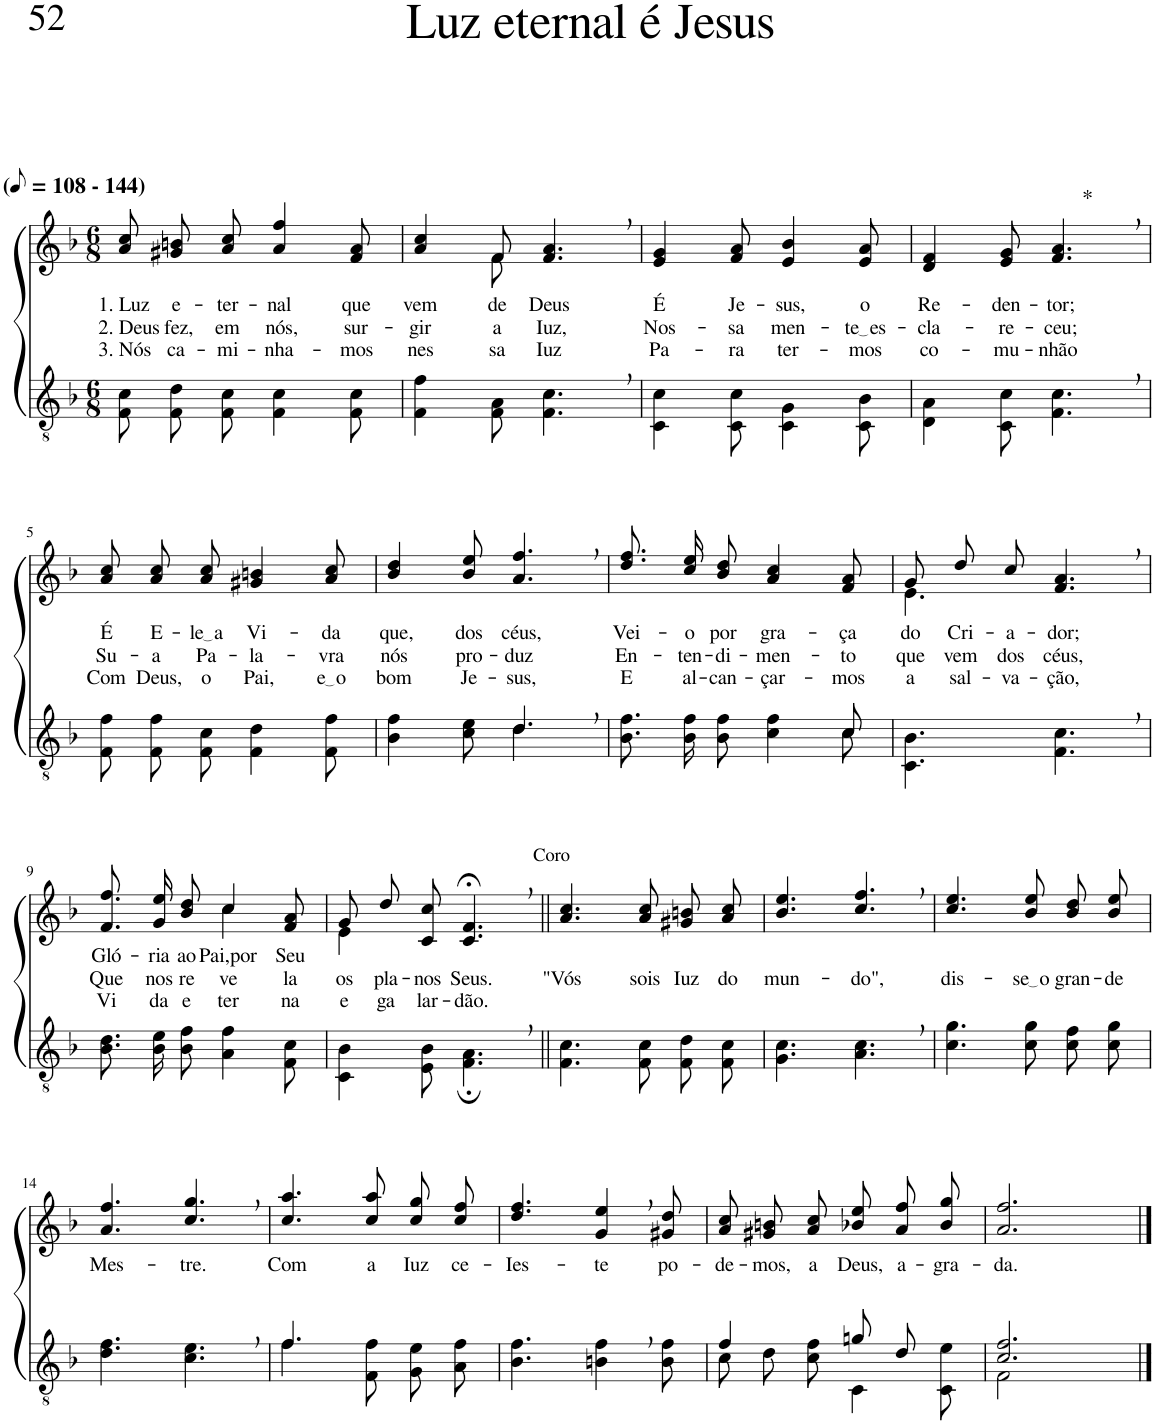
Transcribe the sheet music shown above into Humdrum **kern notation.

**kern	**kern	**text	**text	**text	**harte
*part2	*part1	*part1	*part1	*part1	*part1
*staff2	*staff1	*staff1	*staff1	*staff1	*
*I"Parte III e IV	*I"Parte I e II	*	*	*	*
*clefGv2	*clefG2	*	*	*	*
*Trd3c5	*Trd3c5	*	*	*	*
*k[b-]	*k[b-]	*	*	*	*
*M6/8	*M6/8	*	*	*	*
*MM54	*MM54	*	*	*	*
=1	=1	=1	=1	=1	=1
!	!LO:TX:a:B:t=(	!	!	!	!
!	!LO:TX:a:B:t=- 144)	!	!	!	!
!	!	!LO:LY:b	!LO:LY:b	!LO:LY:b	!
8F/ 8c/L	8a\ 8cc\L	1. Luz	2. Deus	3. Nós	.
!	!	!LO:LY:b	!LO:LY:b	!LO:LY:b	!
8F/ 8d/	8g#X\ 8bn\	e-	fez,	ca-	.
!	!	!LO:LY:b	!LO:LY:b	!LO:LY:b	!
8F/ 8c/J	8a\ 8cc\J	-ter-	em	-mi-	.
!	!	!LO:LY:b	!LO:LY:b	!LO:LY:b	!
4F\ 4c\	4a/ 4ff/	-nal	nós,	-nha-	.
!	!	!LO:LY:b	!LO:LY:b	!LO:LY:b	!
8F\ 8c\	8f/ 8a/	que	sur-	-mos	.
=2	=2	=2	=2	=2	=2
!	!	!LO:LY:b	!LO:LY:b	!LO:LY:b	!
*	*^	*	*	*	*
4F\ 4f\	4a/ 4cc/	4ryy	vem	-gir	nes-	.
!	!	!	!LO:LY:b	!LO:LY:b	!LO:LY:b	!
8F\ 8A\	8f/	8f\	de	a	-sa	.
!	!	!	!LO:LY:b	!LO:LY:b	!LO:LY:b	!
4.F\, 4.c\,	4.f/, 4.a/,	4.ryy	Deus	Iuz,	Iuz	.
=3	=3	=3	=3	=3	=3	=3
!	!	!	!LO:LY:b	!LO:LY:b	!LO:LY:b	!
*	*v	*v	*	*	*	*
4C\ 4c\	4e/ 4g/	É	Nos-	Pa-	.
!	!	!LO:LY:b	!LO:LY:b	!LO:LY:b	!
8C\ 8c\	8f/ 8a/	Je-	-sa	-ra	.
!	!	!LO:LY:b	!LO:LY:b	!LO:LY:b	!
4C\ 4G\	4e/ 4b-/	-sus,	men-	ter-	.
!	!	!LO:LY:b	!LO:LY:b	!LO:LY:b	!
8C\ 8B-\	8e/ 8a/	o	te es	-mos	.
=4	=4	=4	=4	=4	=4
!	!	!LO:LY:b	!LO:LY:b	!LO:LY:b	!
4D\ 4A\	4d/ 4f/	Re-	-cla-	co-	.
!	!	!LO:LY:b	!LO:LY:b	!LO:LY:b	!
8C\ 8c\	8e/ 8g/	-den-	-re-	-mu-	.
!	!	!LO:LY:b	!LO:LY:b	!LO:LY:b	!LO:H:kt=*
4.F\, 4.c\,	4.f/, 4.a/,	-tor;	-ceu;	-nhão	N
!!LO:LB:g=z
=5	=5	=5	=5	=5	=5
!	!	!LO:LY:b	!LO:LY:b	!LO:LY:b	!
8F/ 8f/L	8a\ 8cc\L	É	Su-	Com	.
!	!	!LO:LY:b	!LO:LY:b	!LO:LY:b	!
8F/ 8f/	8a\ 8cc\	E-	-a	Deus,	.
!	!	!LO:LY:b	!LO:LY:b	!LO:LY:b	!
8F/ 8c/J	8a\ 8cc\J	le a	Pa-	o	.
!	!	!LO:LY:b	!LO:LY:b	!LO:LY:b	!
4F\ 4d\	4g#X/ 4bn/	Vi-	-la-	Pai,	.
!	!	!LO:LY:b	!LO:LY:b	!LO:LY:b	!
8F\ 8f\	8a/ 8cc/	-da	-vra	e o	.
=6	=6	=6	=6	=6	=6
*^	*	*	*	*	*
!	!	!	!LO:LY:b	!LO:LY:b	!LO:LY:b	!
4.ryy	4B-\ 4f\	4b-/ 4dd/	que,	nós	bom	.
!	!	!	!LO:LY:b	!LO:LY:b	!LO:LY:b	!
.	8c\ 8e\	8b-/ 8ee/	dos	pro-	Je-	.
!	!	!	!LO:LY:b	!LO:LY:b	!LO:LY:b	!
4.d,/	4.d\	4.a/, 4.ff/,	céus,	-duz	-sus,	.
=7	=7	=7	=7	=7	=7	=7
!	!	!	!LO:LY:b	!LO:LY:b	!LO:LY:b	!
8.B-\ 8.f\L	8ryy	8.dd\ 8.ff\L	Vei-	En-	E	.
!	!	!	!LO:LY:b	!LO:LY:b	!LO:LY:b	!
*v	*v	*	*	*	*	*
16B-\ 16f\K	16cc\ 16ee\K	-o	-ten-	al-	.
!	!	!LO:LY:b	!LO:LY:b	!LO:LY:b	!
8B-\ 8f\J	8b-\ 8dd\J	por	-di-	-can-	.
!	!	!LO:LY:b	!LO:LY:b	!LO:LY:b	!
4c\ 4f\	4a/ 4cc/	gra-	-men-	-çar-	.
*^	*	*	*	*	*
!	!	!	!LO:LY:b	!LO:LY:b	!LO:LY:b	!
8c\	8c/	8f/ 8a/	-ça	-to	-mos	.
=8	=8	=8	=8	=8	=8	=8
*	*	*^	*	*	*	*
!	!	!	!	!LO:LY:b	!LO:LY:b	!LO:LY:b	!
*v	*v	*	*	*	*	*	*
4.C\ 4.B-\	8g/L	4.e\	do	que	a	.
!	!	!	!LO:LY:b	!LO:LY:b	!LO:LY:b	!
.	8dd/	.	Cri-	vem	sal-	.
!	!	!	!LO:LY:b	!LO:LY:b	!LO:LY:b	!
.	8cc/J	.	-a-	dos	-va-	.
!	!	!	!LO:LY:b	!LO:LY:b	!LO:LY:b	!
4.F\, 4.c\,	4.f/, 4.a/,	4.ryy	-dor;	céus,	-ção,	.
!!LO:LB:g=z	!!
=9	=9	=9	=9	=9	=9	=9
!	!	!	!LO:LY:b	!LO:LY:b	!LO:LY:b	!
8.B-\ 8.d\L	4.ryy	8.f/ 8.ff/L	Gló-	Que	Vi	.
!	!	!	!LO:LY:b	!LO:LY:b	!LO:LY:b	!
16B-\ 16e\K	.	16g/ 16ee/K	-ria	nos	da	.
!	!	!	!LO:LY:b	!LO:LY:b	!LO:LY:b	!
8B-\ 8f\J	.	8b-/ 8dd/J	ao	re-	e-	.
!	!	!	!LO:LY:b	!LO:LY:b	!LO:LY:b	!
4A\ 4f\	4cc\	4cc/	Pai,por	-ve-	-ter-	.
!	!	!	!LO:LY:b	!LO:LY:b	!LO:LY:b	!
8F\ 8c\	8ryy	8f/ 8a/	Seu	-la	-na	.
=10	=10	=10	=10	=10	=10	=10
!	!	!	!	!LO:LY:b	!LO:LY:b	!
4C\ 4B-\	8g/L	4e\	.	os	e	.
!	!	!	!	!LO:LY:b	!LO:LY:b	!
.	8dd/	.	.	pla-	ga	.
!	!	!	!	!LO:LY:b	!LO:LY:b	!
8E\ 8B-\	8c/ 8cc/J	2ryy	.	-nos	lar-	.
!	!LO:TX:a:t=Coro	!	!	!	!	!
!	!	!	!	!LO:LY:b	!LO:LY:b	!
4.F\;, 4.A\;,	4.c/;<, 4.f/;<,	.	.	Seus.	-dão.	.
*	*v	*v	*	*	*	*
=11||	=11||	=11||	=11||	=11||	=11||
!	!	!	!LO:LY:b	!	!
4.F\ 4.c\	4.a/ 4.cc/	.	"Vós	.	.
!	!	!	!LO:LY:b	!	!
8F/ 8c/L	8a\ 8cc\L	.	sois	.	.
!	!	!	!LO:LY:b	!	!
8F/ 8d/	8g#X\ 8bn\	.	Iuz	.	.
!	!	!	!LO:LY:b	!	!
8F/ 8c/J	8a\ 8cc\J	.	do	.	.
=12	=12	=12	=12	=12	=12
!	!	!	!LO:LY:b	!	!
4.G\ 4.c\	4.b-/ 4.ee/	.	mun-	.	.
!	!	!	!LO:LY:b	!	!
4.A\, 4.c\,	4.cc/, 4.ff/,	.	-do",	.	.
=13	=13	=13	=13	=13	=13
!	!	!	!LO:LY:b	!	!
4.c\ 4.g\	4.cc/ 4.ee/	.	dis-	.	.
!	!	!	!LO:LY:b	!	!
8c\ 8g\L	8b-\ 8ee\L	.	se o	.	.
!	!	!	!LO:LY:b	!	!
8c\ 8f\	8b-\ 8dd\	.	gran-	.	.
!	!	!	!LO:LY:b	!	!
8c\ 8g\J	8b-\ 8ee\J	.	-de	.	.
!!LO:LB:g=z
=14	=14	=14	=14	=14	=14
!	!	!LO:LY:b	!	!	!
4.d\ 4.f\	4.a/ 4.ff/	Mes-	.	.	.
!	!	!LO:LY:b	!	!	!
4.c\, 4.e\,	4.cc/, 4.gg/,	-tre.	.	.	.
=15	=15	=15	=15	=15	=15
*^	*	*	*	*	*
!	!	!	!LO:LY:b	!	!	!
4.f/	4.f\	4.cc/ 4.aa/	Com	.	.	.
!	!	!	!LO:LY:b	!	!	!
4.ryy	8F\ 8f\L	8cc\ 8aa\L	a	.	.	.
!	!	!	!LO:LY:b	!	!	!
.	8G\ 8e\	8cc\ 8gg\	Iuz	.	.	.
!	!	!	!LO:LY:b	!	!	!
.	8A\ 8f\J	8cc\ 8ff\J	ce-	.	.	.
=16	=16	=16	=16	=16	=16	=16
!	!	!	!LO:LY:b	!	!	!
*v	*v	*	*	*	*	*
4.B-\ 4.f\	4.dd/ 4.ff/	-Ies-	.	.	.
!	!	!LO:LY:b	!	!	!
4Bn\, 4f\,	4g/, 4ee/,	-te	.	.	.
!	!	!LO:LY:b	!	!	!
8B\ 8f\	8g#X/ 8dd/	po-	.	.	.
=17	=17	=17	=17	=17	=17
*^	*	*	*	*	*
!	!	!	!LO:LY:b	!	!	!
4f/	8c\L	8a\ 8cc\L	-de-	.	.	.
!	!	!	!LO:LY:b	!	!	!
.	8d\	8g#X\ 8bn\	-mos,	.	.	.
!	!	!	!LO:LY:b	!	!	!
8ryy	8c\ 8f\J	8a\ 8cc\J	a	.	.	.
!	!	!	!LO:LY:b	!	!	!
8gn/L	4C\	8b-X\ 8ee\L	Deus,	.	.	.
!	!	!	!LO:LY:b	!	!	!
8d/J	.	8a\ 8ff\	a-	.	.	.
!	!	!	!LO:LY:b	!	!	!
8ryy	8C\ 8e\	8b-\ 8gg\J	-gra-	.	.	.
=18	=18	=18	=18	=18	=18	=18
!	!	!	!LO:LY:b	!	!	!
2.c/ 2.f/	2F\	2.a/ 2.ff/	-da.	.	.	.
.	4ryy	.	.	.	.	.
*v	*v	*	*	*	*	*
==	==	==	==	==	==
*-	*-	*-	*-	*-	*-
